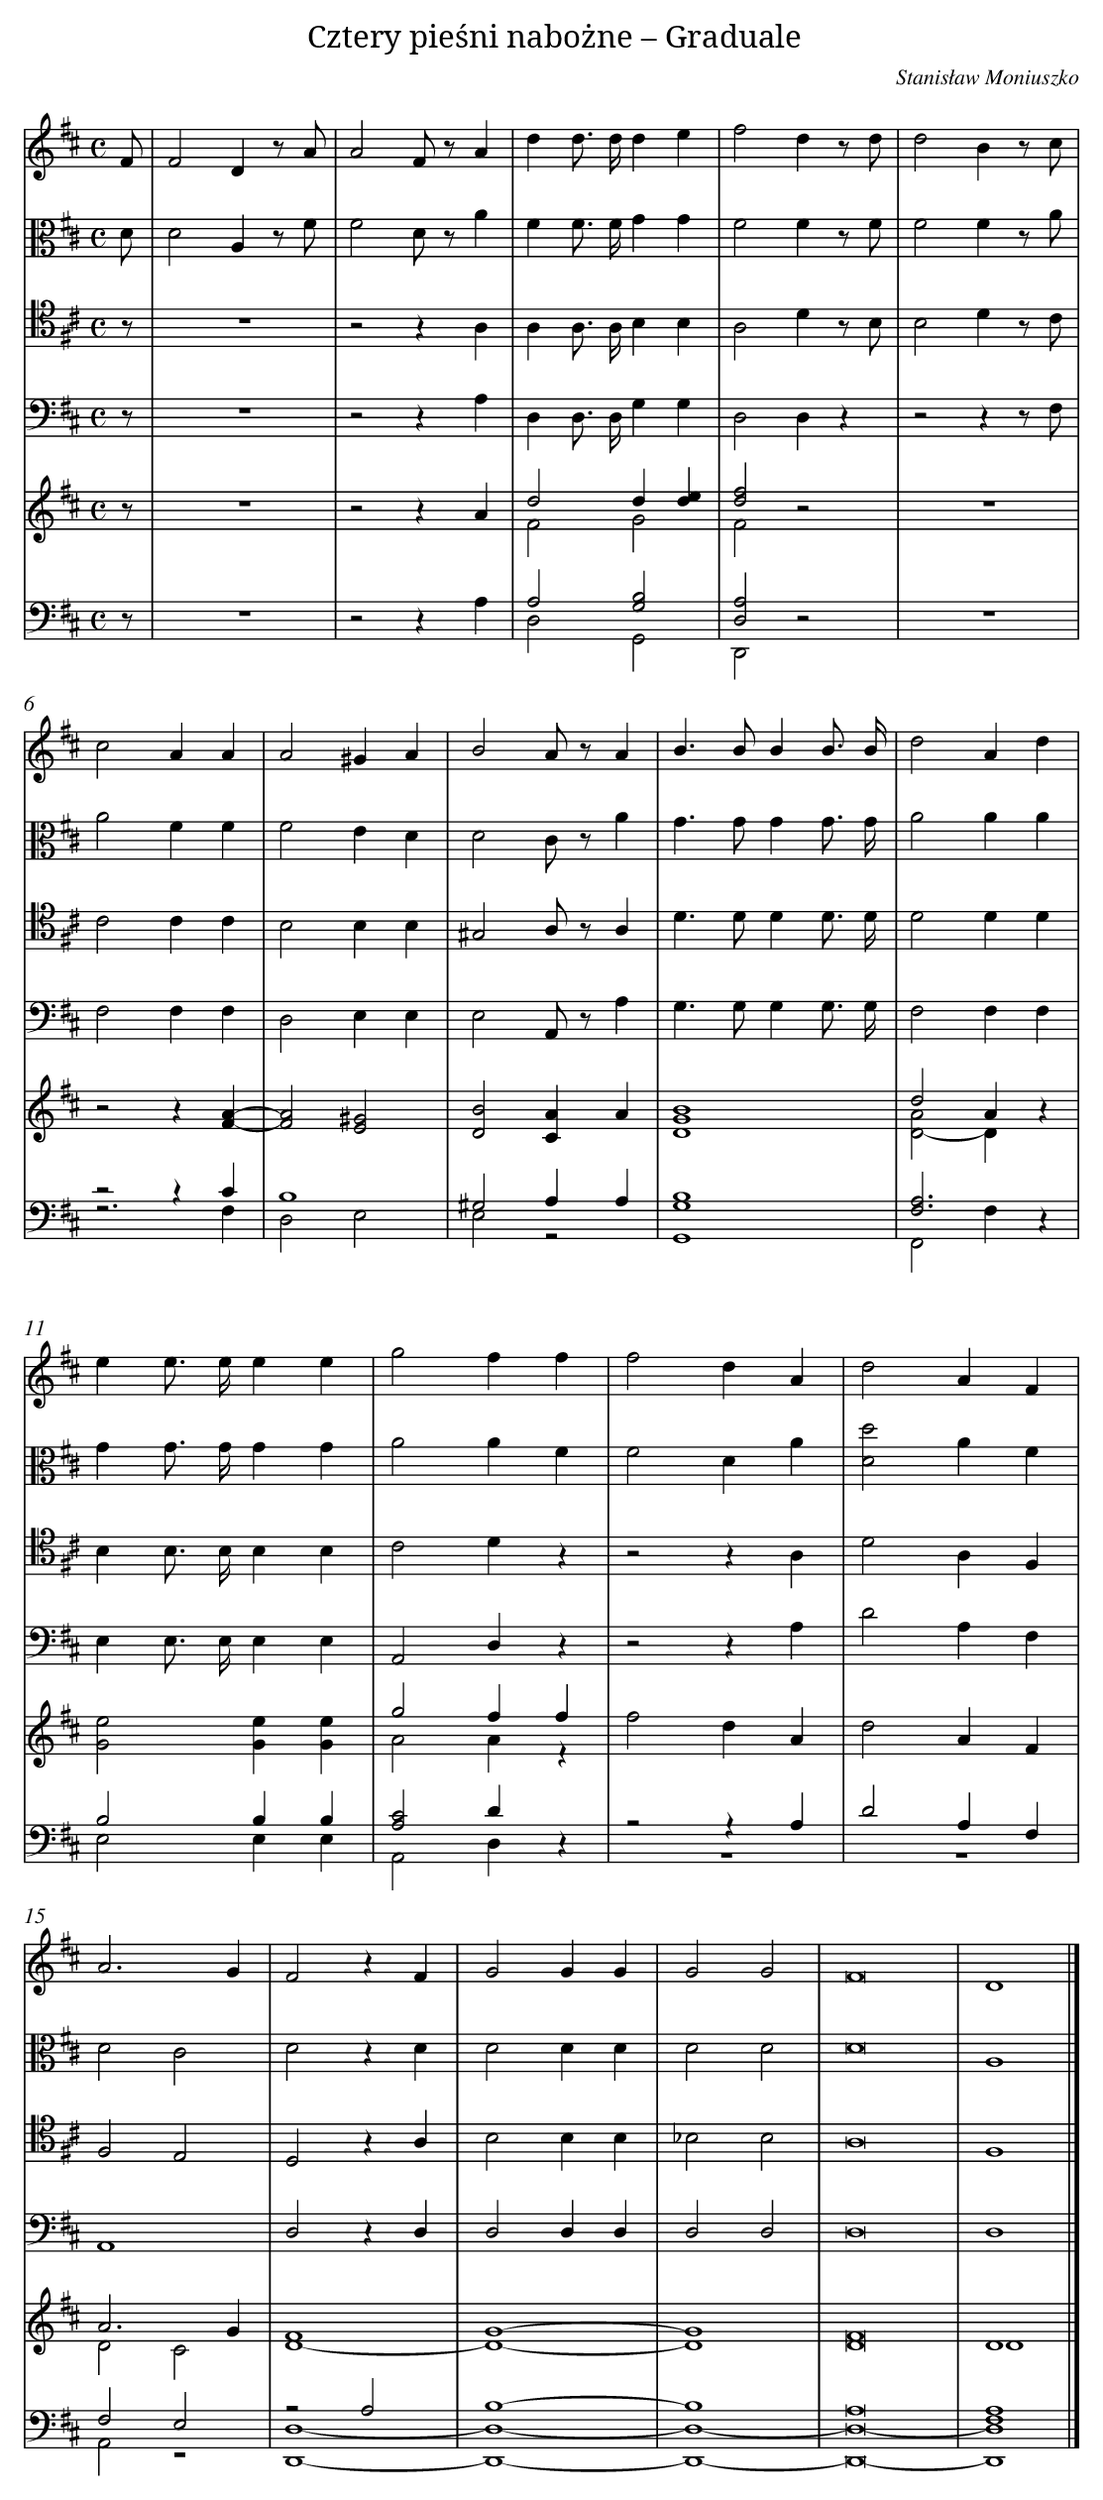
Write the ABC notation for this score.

X:1
T: Cztery pieśni nabożne – Graduale
C: Stanisław Moniuszko
L: 1/4
M: C
V: 1
V: 2 clef=alto
V: 3 clef=tenor
V: 4 clef=bass
V: 5 clef=treble
V: 6 clef=bass
K: D
[V:1] F/ [I:setbarnb 1]|
[V:2] D/ |
[V:3] z/ |
[V:4] z/ |
[V:5] z/ |
[V:6] z/ |
[V:1] F2Dz/ A/ |
[V:2] D2A,z/ F/ |
[V:3] z4 |
[V:4] z4 |
[V:5] z4 |
[V:6] z4 |
[V:1] A2F/ z/A |
[V:2] F2D/ z/A |
[V:3] z2zA, |
[V:4] z2zA, |
[V:5] z2zA |
[V:6] z2zA, |
[V:1] dd/> d/de |
[V:2] FF/> F/GG |
[V:3] A,A,/> A,/B,B, |
[V:4] D,D,/> D,/G,G, |
[V:5] d2d[ed] & F2G2 |
[V:6] A,2[B,2G,2] & D,2G,,2 |
[V:1] f2dz/ d/ |
[V:2] F2Fz/ F/ |
[V:3] A,2Dz/ B,/ |
[V:4] D,2D,z |
[V:5] [f2d2]z2 & F2z2 |
[V:6] [A,2D,2]z2 & D,,2z2 |
[V:1] d2Bz/ c/ |
[V:2] F2Fz/ A/ |
[V:3] B,2Dz/ C/ |
[V:4] z2zz/ F,/ |
[V:5] z4 |
[V:6] z4 |
[V:1] c2AA |
[V:2] A2FF |
[V:3] C2CC |
[V:4] F,2F,F, |
[V:5] z2z[AF]- |
[V:6] z2zC & z3F, |
[V:1] A2^GA |
[V:2] F2ED |
[V:3] B,2B,B, |
[V:4] D,2E,E, |
[V:5] [A2F2][^G2E2] |
[V:6] B,4 & D,2E,2 |
[V:1] B2A/ z/A |
[V:2] D2C/ z/A |
[V:3] ^G,2A,/ z/A, |
[V:4] E,2A,,/ z/A, |
[V:5] [B2D2][AC]A |
[V:6] ^G,2A,A, & E,2z2 |
[V:1] B>BBB3// B// |
[V:2] G>GGG3// G// |
[V:3] D>DDD3// D// |
[V:4] G,>G,G,G,3// G,// |
[V:5] [B4G4] & D4 |
[V:6] [B,4G,4] & G,,4 |
[V:1] d2Ad |
[V:2] A2AA |
[V:3] D2DD |
[V:4] F,2F,F, |
[V:5] d2Az & [A2D2-]Dz |
[V:6] [A,3F,3]z & F,,2F,z |
[V:1] ee/> e/ee |
[V:2] GG/> G/GG |
[V:3] B,B,/> B,/B,B, |
[V:4] E,E,/> E,/E,E, |
[V:5] [e2G2][eG][eG] |
[V:6] B,2B,B, & E,2E,E, |
[V:1] g2ff |
[V:2] A2AF |
[V:3] C2Dz |
[V:4] A,,2D,z |
[V:5] g2ff & A2Az |
[V:6] [C2A,2]Dz & A,,2D,z |
[V:1] f2dA |
[V:2] F2DA |
[V:3] z2zA, |
[V:4] z2zA, |
[V:5] f2dA |
[V:6] z2zA, & z4 |
[V:1] d2AF |
[V:2] [d2D2]AF |
[V:3] D2A,F, |
[V:4] D2A,F, |
[V:5] d2AF |
[V:6] D2A,F, & z4 |
[V:1] A3G |
[V:2] D2C2 |
[V:3] F,2E,2 |
[V:4] A,,4 |
[V:5] A3G & D2C2 |
[V:6] F,2E,2 & A,,2z2 |
[V:1] F2zF |
[V:2] D2zD |
[V:3] D,2zA, |
[V:4] D,2zD, |
[V:5] F4 & D4- |
[V:6] z2A,2 & [D,4D,,4]- |
[V:1] G2GG |
[V:2] D2DD |
[V:3] B,2B,B, |
[V:4] D,2D,D, |
[V:5] G4- & D4- |
[V:6] B,4- & [D,4D,,4]- |
[V:1] G2G2 |
[V:2] D2D2 |
[V:3] _B,2B,2 |
[V:4] D,2D,2 |
[V:5] G4 & D4 |
[V:6] B,4 & [D,4D,,4]- |
[V:1] F8 [I:setbarnb 21]|
[V:2] D8 |
[V:3] A,8 |
[V:4] D,8 |
[V:5] F8 & D8 |
[V:6] A,8 & [D,8D,,8]- |
[V:1] D4 |]
[V:2] A,4 |]
[V:3] F,4 |]
[V:4] D,4 |]
[V:5] D4 & D4 |]
[V:6] [A,4F,4] & [D,4D,,4] |]
